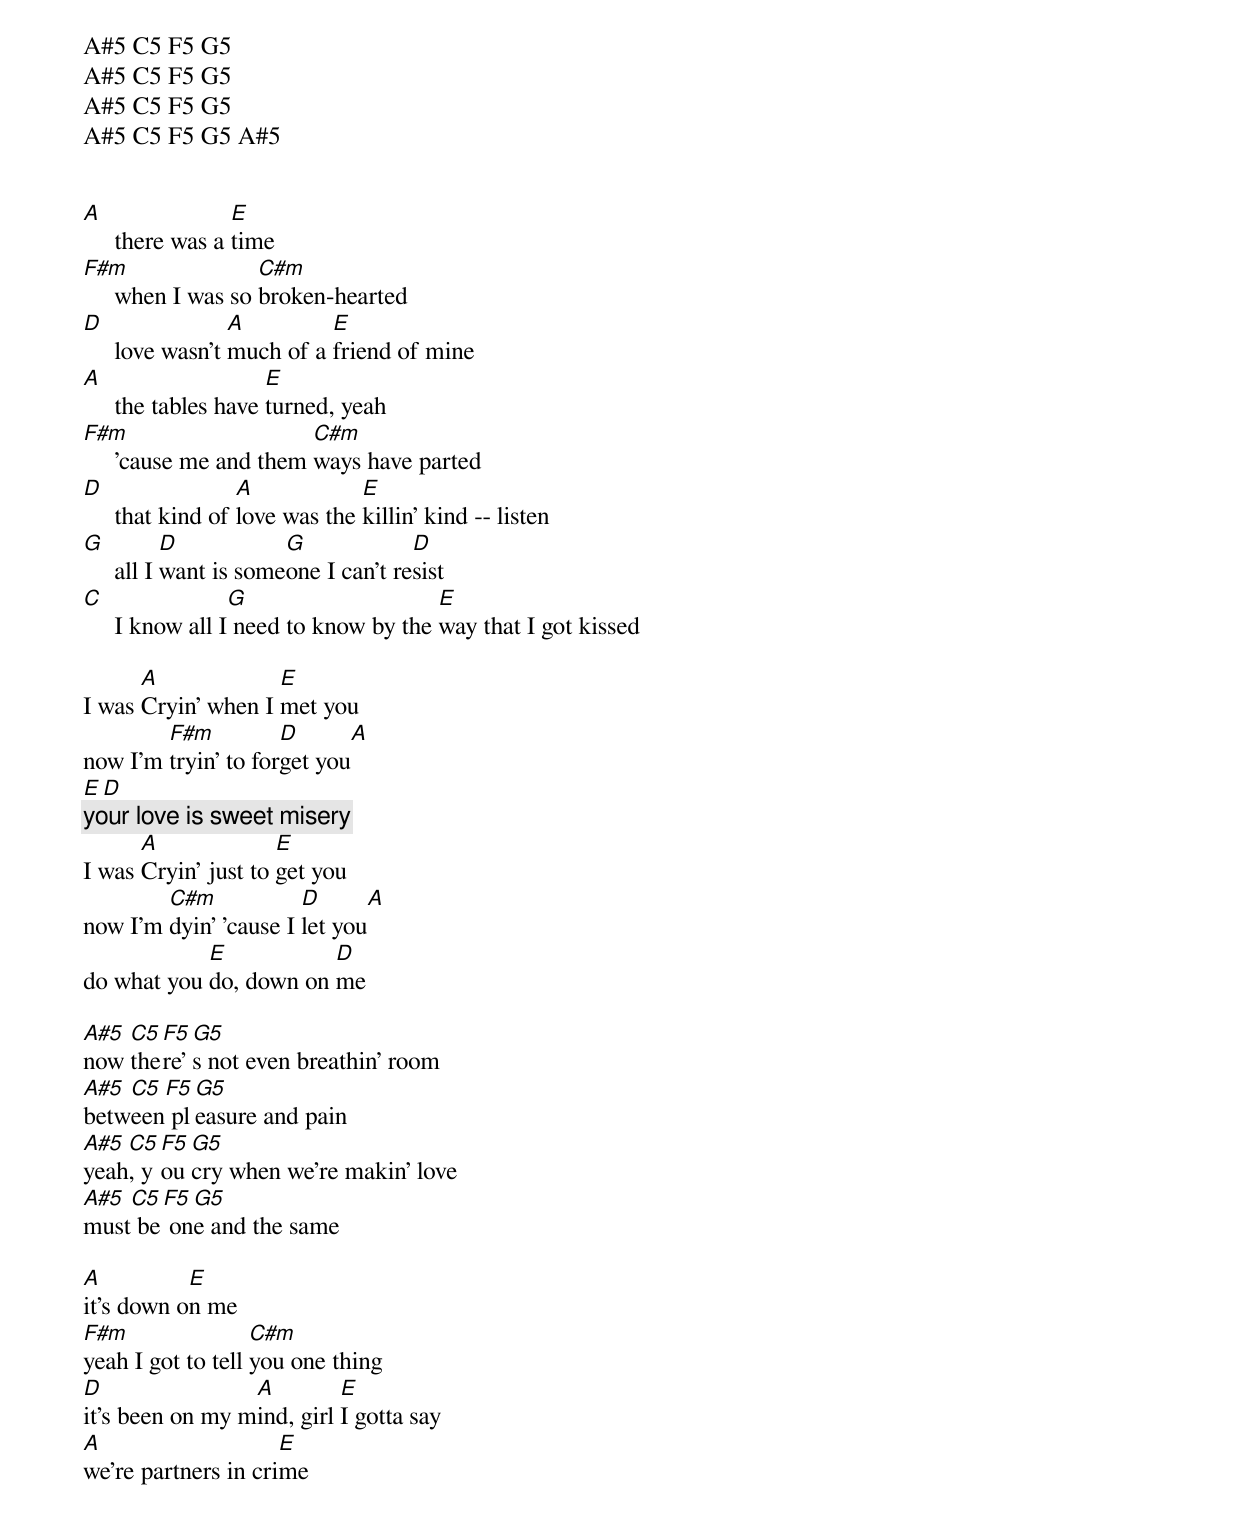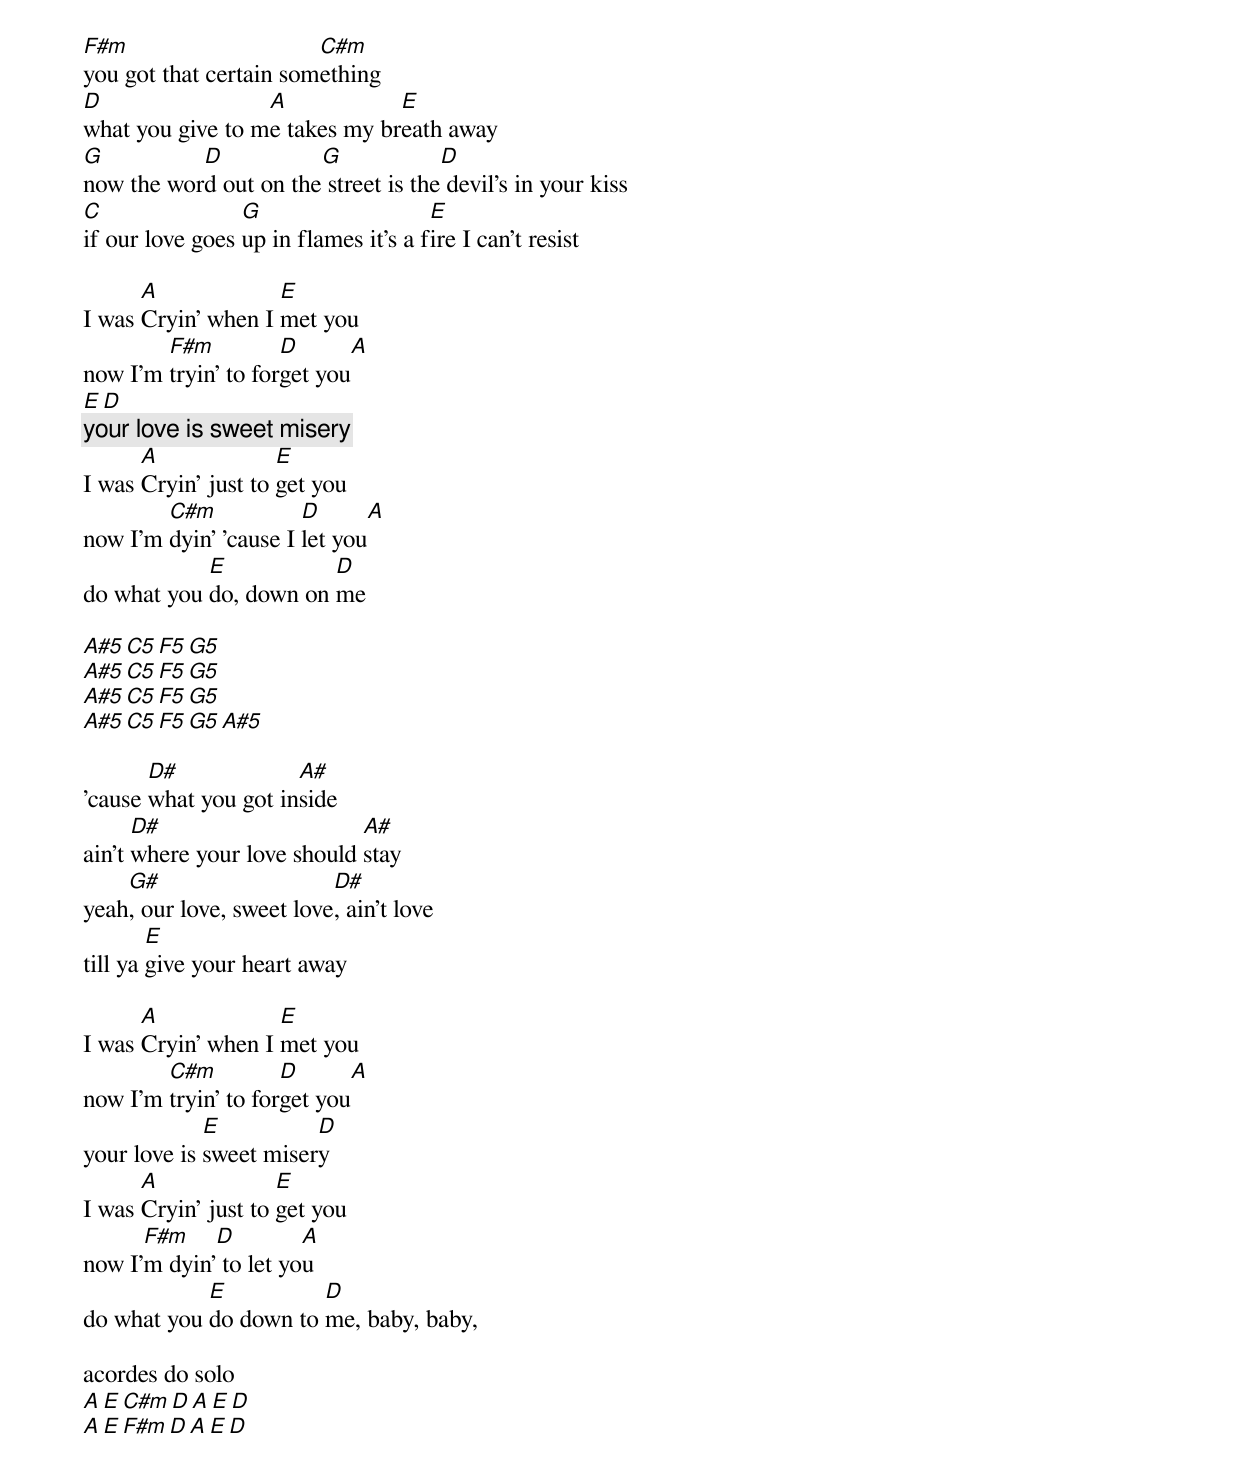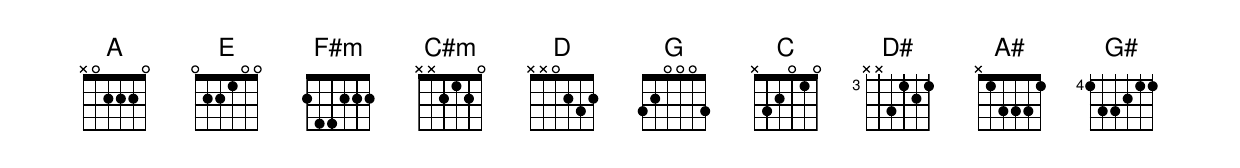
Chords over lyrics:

A#5 C5 F5 G5
A#5 C5 F5 G5
A#5 C5 F5 G5
A#5 C5 F5 G5 A#5


A                E
     there was a time
F#m                C#m
     when I was so broken-hearted
D                A         E
     love wasn't much of a friend of mine
A                    E
     the tables have turned, yeah
F#m                     C#m
     'cause me and them ways have parted
D                 A            E
     that kind of love was the killin' kind -- listen
G          D           G             D
     all I want is someone I can't resist
C                G                    E
     I know all I need to know by the way that I got kissed

      A             E
I was Cryin' when I met you
        F#m          D           A
now I'm tryin' to forget you
               E          D
[your] love is sweet misery
      A              E
I was Cryin' just to get you
        C#m            D         A
now I'm dyin' 'cause I let you
            E           D
do what you do, down on me

A#5 C5 F5 G5
now there's not even breathin' room
A#5 C5 F5 G5
between pleasure and pain
A#5 C5 F5 G5
yeah, you cry when we're makin' love
A#5 C5 F5 G5
must be one and the same

A          E
it's down on me
F#m                C#m
yeah I got to tell you one thing
D                A         E
it's been on my mind, girl I gotta say
A                    E
we're partners in crime
F#m                     C#m
you got that certain something
D                 A            E
what you give to me takes my breath away
G          D           G             D
now the word out on the street is the devil's in your kiss
C                G                    E
if our love goes up in flames it's a fire I can't resist

      A             E
I was Cryin' when I met you
        F#m          D           A
now I'm tryin' to forget you
               E          D
[your] love is sweet misery
      A              E
I was Cryin' just to get you
        C#m            D         A
now I'm dyin' 'cause I let you
            E           D
do what you do, down on me

A#5 C5 F5 G5
A#5 C5 F5 G5
A#5 C5 F5 G5
A#5 C5 F5 G5 A#5

       D#             A#
'cause what you got inside
      D#                     A#
ain't where your love should stay
    G#                    D#
yeah, our love, sweet love, ain't love
        E
till ya give your heart away

      A             E
I was Cryin' when I met you
        C#m          D           A
now I'm tryin' to forget you
             E          D
your love is sweet misery
      A              E
I was Cryin' just to get you
      F#m    D         A
now I'm dyin' to let you
            E          D
do what you do down to me, baby, baby,

acordes do solo
A  E  C#m  D  A  E  D
A  E  F#m  D  A  E  D
